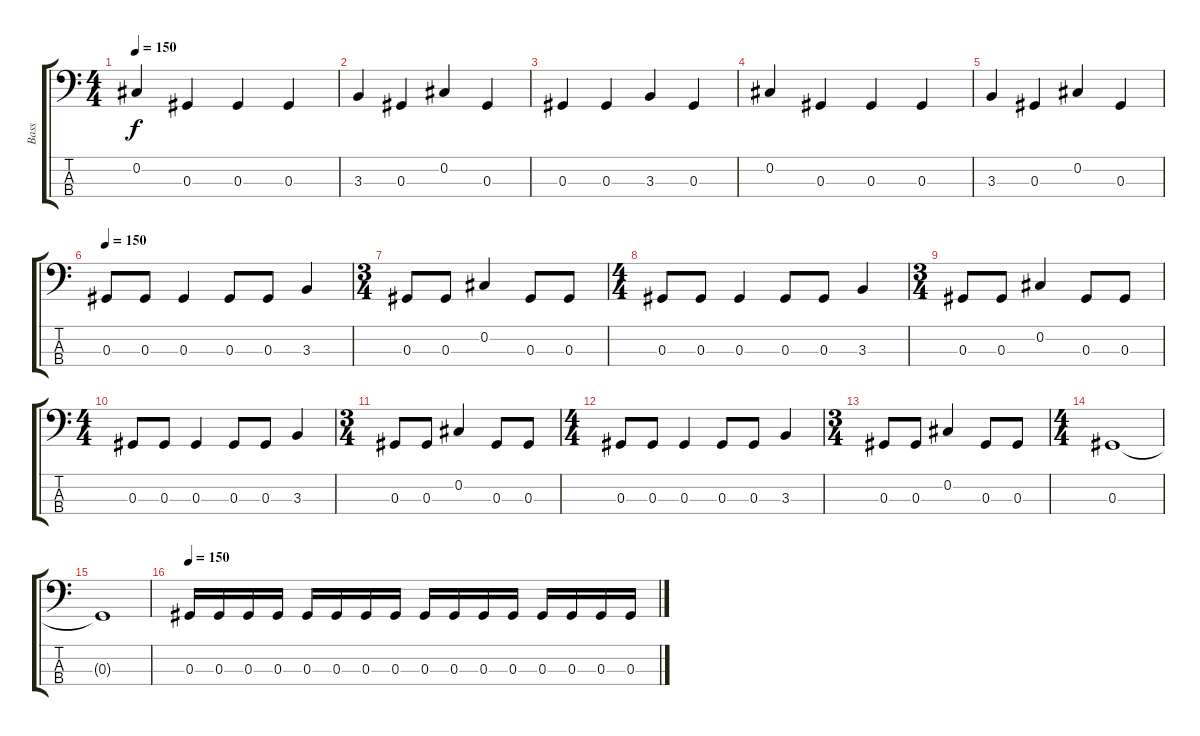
\track ("Bass" "Bass") {instrument electricbassfinger}
\staff {score tabs}
\tuning (Gb2 Db2 Ab1 Eb1) {hide}
\ts (4 4)
\tempo 150
\clef f4
\ks c
0.2.4{dy f} 0.3.4 0.3.4 0.3.4 |
3.3.4 0.3.4 0.2.4 0.3.4 |
0.3.4 0.3.4 3.3.4 0.3.4 |
0.2.4 0.3.4 0.3.4 0.3.4 |
3.3.4 0.3.4 0.2.4 0.3.4 |
\tempo 150
0.3.8 0.3.8 0.3.4 0.3.8 0.3.8 3.3.4 |
\ts (3 4)
0.3.8 0.3.8 0.2.4 0.3.8 0.3.8 |
\ts (4 4)
0.3.8 0.3.8 0.3.4 0.3.8 0.3.8 3.3.4 |
\ts (3 4)
0.3.8 0.3.8 0.2.4 0.3.8 0.3.8 |
\ts (4 4)
0.3.8 0.3.8 0.3.4 0.3.8 0.3.8 3.3.4 |
\ts (3 4)
0.3.8 0.3.8 0.2.4 0.3.8 0.3.8 |
\ts (4 4)
0.3.8 0.3.8 0.3.4 0.3.8 0.3.8 3.3.4 |
\ts (3 4)
0.3.8 0.3.8 0.2.4 0.3.8 0.3.8 |
\ts (4 4)
0.3.1 |
0.3{t}.1 |
\tempo 150
0.3.16 0.3.16 0.3.16 0.3.16 0.3.16 0.3.16 0.3.16 0.3.16 0.3.16 0.3.16 0.3.16 0.3.16 0.3.16 0.3.16 0.3.16 0.3.16
